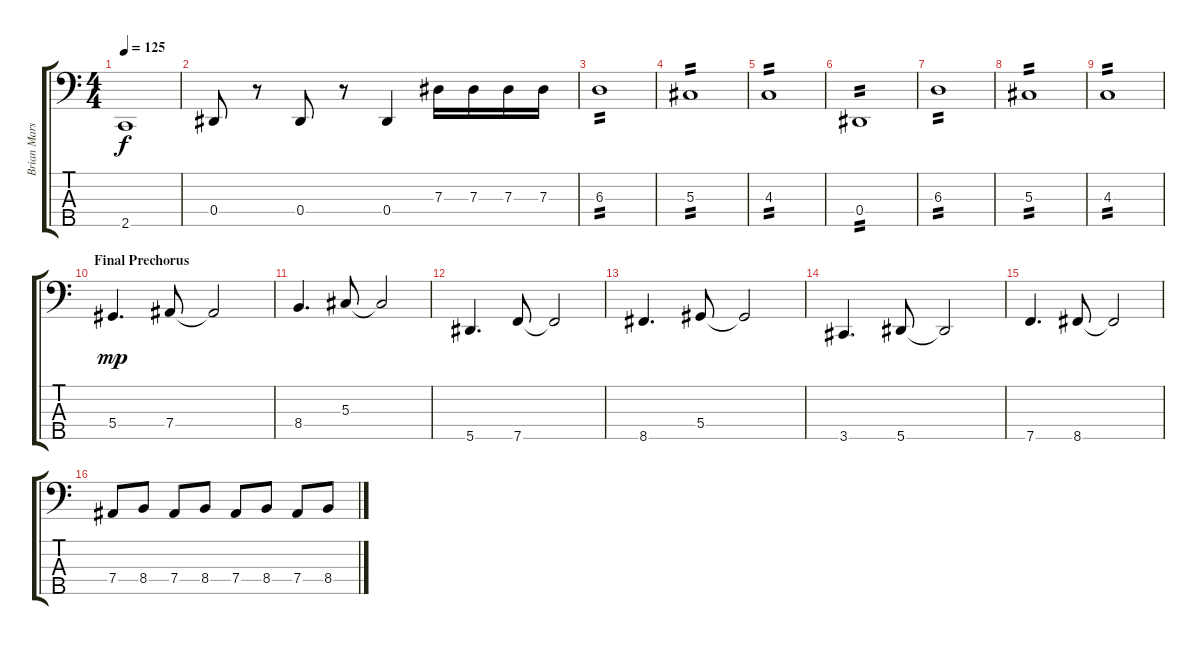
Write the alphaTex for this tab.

\track ("Brian Marshall - Bass" "Brian Mars") {instrument electricbassfinger}
\staff {score tabs}
\tuning (Gb2 Db2 Ab1 Eb1 Bb0) {hide}
\ts (4 4)
\tempo 125
\clef f4
\ks c
2.5.1{dy f} |
0.4.8 r.8 0.4.8 r.8 0.4.4 7.3.16 7.3.16 7.3.16 7.3.16 |
6.3.1{tp 2} |
5.3.1{tp 2} |
4.3.1{tp 2} |
0.4.1{tp 2} |
6.3.1{tp 2} |
5.3.1{tp 2} |
4.3.1{tp 2} |
\section ("" "Final Prechorus")
5.4.4{d dy mp} 7.4.8 7.4{t}.2 |
8.4.4{d} 5.3.8 5.3{t}.2 |
5.5.4{d} 7.5.8 7.5{t}.2 |
8.5.4{d} 5.4.8 5.4{t}.2 |
3.5.4{d} 5.5.8 5.5{t}.2 |
7.5.4{d} 8.5.8 8.5{t}.2 |
7.4.8 8.4.8 7.4.8 8.4.8 7.4.8 8.4.8 7.4.8 8.4.8
